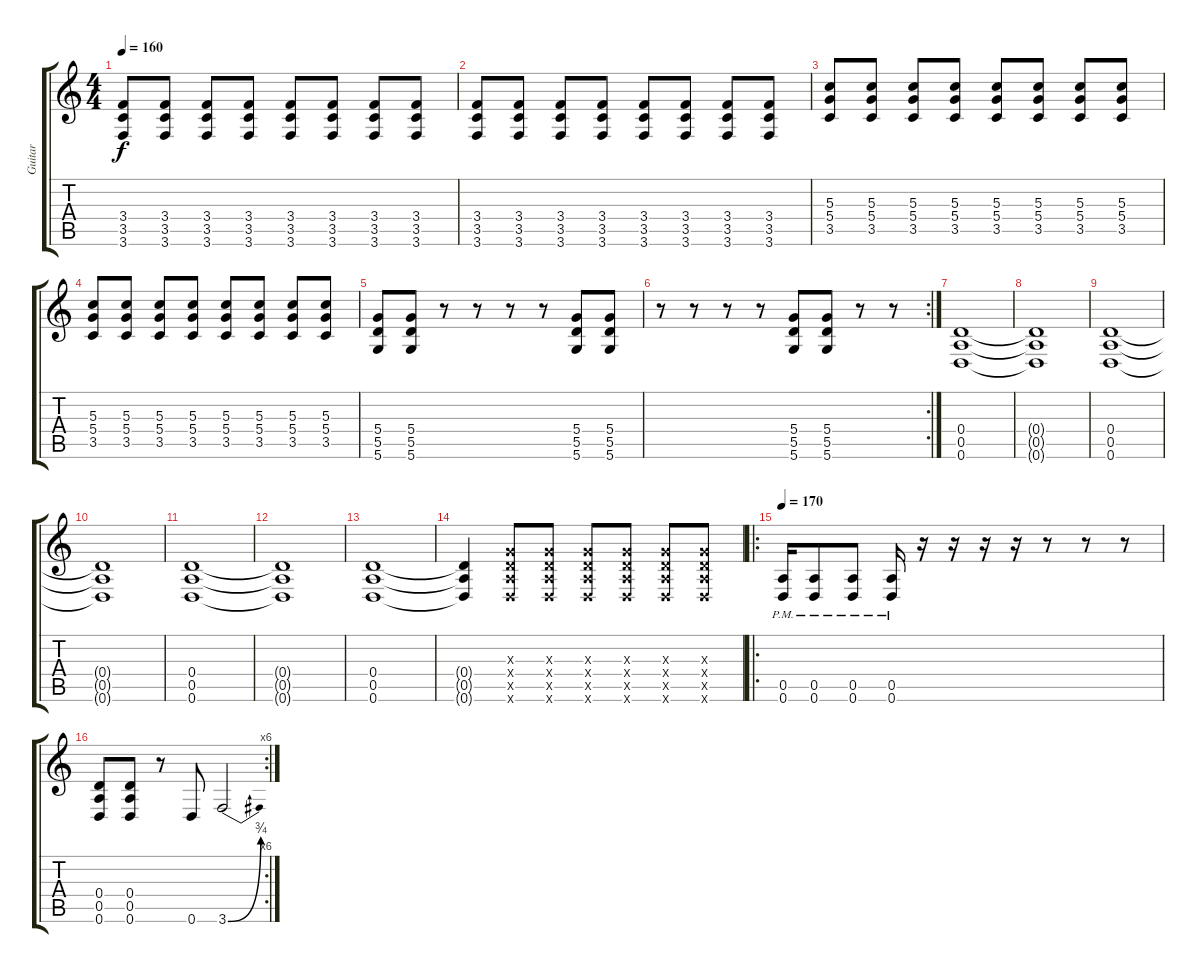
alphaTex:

\track ("Guitar" "Guitar") {instrument overdrivenguitar}
\staff {score tabs}
\tuning (E4 B3 G3 D3 A2 D2) {hide}
\ts (4 4)
\tempo 160
\clef g2
\ks c
(3.4 3.5 3.6).8{dy f} (3.4 3.5 3.6).8 (3.4 3.5 3.6).8 (3.4 3.5 3.6).8 (3.4 3.5 3.6).8 (3.4 3.5 3.6).8 (3.4 3.5 3.6).8 (3.4 3.5 3.6).8 |
(3.4 3.5 3.6).8 (3.4 3.5 3.6).8 (3.4 3.5 3.6).8 (3.4 3.5 3.6).8 (3.4 3.5 3.6).8 (3.4 3.5 3.6).8 (3.4 3.5 3.6).8 (3.4 3.5 3.6).8 |
(5.3 5.4 3.5).8 (5.3 5.4 3.5).8 (5.3 5.4 3.5).8 (5.3 5.4 3.5).8 (5.3 5.4 3.5).8 (5.3 5.4 3.5).8 (5.3 5.4 3.5).8 (5.3 5.4 3.5).8 |
(5.3 5.4 3.5).8 (5.3 5.4 3.5).8 (5.3 5.4 3.5).8 (5.3 5.4 3.5).8 (5.3 5.4 3.5).8 (5.3 5.4 3.5).8 (5.3 5.4 3.5).8 (5.3 5.4 3.5).8 |
(5.4 5.5 5.6).8 (5.4 5.5 5.6).8 r.8 r.8 r.8 r.8 (5.4 5.5 5.6).8 (5.4 5.5 5.6).8 |
\rc 2
r.8 r.8 r.8 r.8 (5.4 5.5 5.6).8 (5.4 5.5 5.6).8 r.8 r.8 |
(0.4 0.5 0.6).1 |
(0.4{t} 0.5{t} 0.6{t}).1 |
(0.4 0.5 0.6).1 |
(0.4{t} 0.5{t} 0.6{t}).1 |
(0.4 0.5 0.6).1 |
(0.4{t} 0.5{t} 0.6{t}).1 |
(0.4 0.5 0.6).1 |
(0.4{t} 0.5{t} 0.6{t}).4 (0.3{x} 0.4{x} 0.5{x} 0.6{x}).8 (0.3{x} 0.4{x} 0.5{x} 0.6{x}).8 (0.3{x} 0.4{x} 0.5{x} 0.6{x}).8 (0.3{x} 0.4{x} 0.5{x} 0.6{x}).8 (0.3{x} 0.4{x} 0.5{x} 0.6{x}).8 (0.3{x} 0.4{x} 0.5{x} 0.6{x}).8 |
\ro
\tempo 170
(0.5{pm} 0.6{pm}).16 (0.5{pm} 0.6{pm}).8 (0.5{pm} 0.6{pm}).8 (0.5{pm} 0.6{pm}).16 r.16 r.16 r.16 r.16 r.8 r.8 r.8 |
\rc 6
(0.4 0.5 0.6).8 (0.4 0.5 0.6).8 r.8 0.6.8 3.6{be (bend 0 0 60 3)}.2
